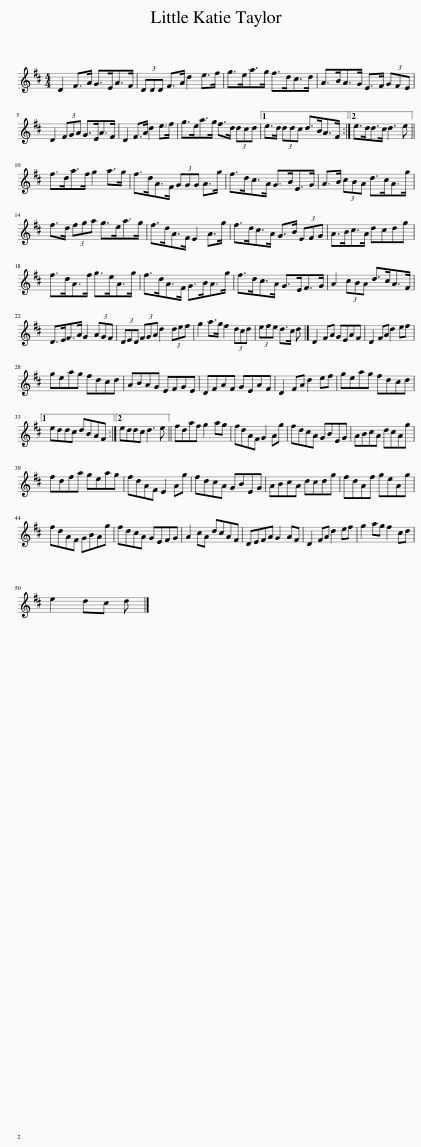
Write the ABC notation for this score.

X:1
L:1/8
M:4/4
I:linebreak $
K:D
V:1 treble
V:1
 D2 F>A G>EA>F | (3DDD F>A d2 e>f | g>ea>g f>dc>d | A>BA>G E>F (3GFE |$ D2 (3FGA G>EA>F | %5
 D2 F>A d2 e>f | g>ea>g f>d (3dcd |1 e>d (3ddc d>BA>F :|2 e>dd>c d3 e ||$ f>da>f g2 a>g | %10
 f>dA>F (3GGG A>g | f>dc>A G>BE>G | A>B (3cBA d>cA>g |$ f>d (3fga g>ea>g | f>dA>F E2 A>g | %15
 f>dc>A G>B (3EFG | A>Bc>A dcdg |$ f>dA>f g>eA>g | f>dA>F G>BA>g | f>dc>A G>EF>G | %20
 A2 (3cBA d>cA>F |$ D>EF>A G2 (3AGF | (3DED (3FGA d2 (3def | g2 a>g f2 (3dcd | (3efe d>c d |] %25
 D2 FA GEAF | D2 FA d2 ef |$ geag fdcd | ABAG EFGE | DFAF GEAF | %30
 D2 FA d2 ef | geag fdcd |1$ eddc dBAF :|2 eddc d3 e || fdaf g2 ag | %35
 fdAF G2 Ag | fdcA GBEG | ABcA dcAg |$ fdfa geag | fdAF E2 Ag | %40
 fdcA GBEG | ABcA dcdg | fdAf geAg |$ fdAF GBAg | fdcA GEFG | %45
 A2 cA dcAF | DEFA G2 AF | D2 FA d2 ef | g2 ag f2 cd |$ e2 dc d |] %50
